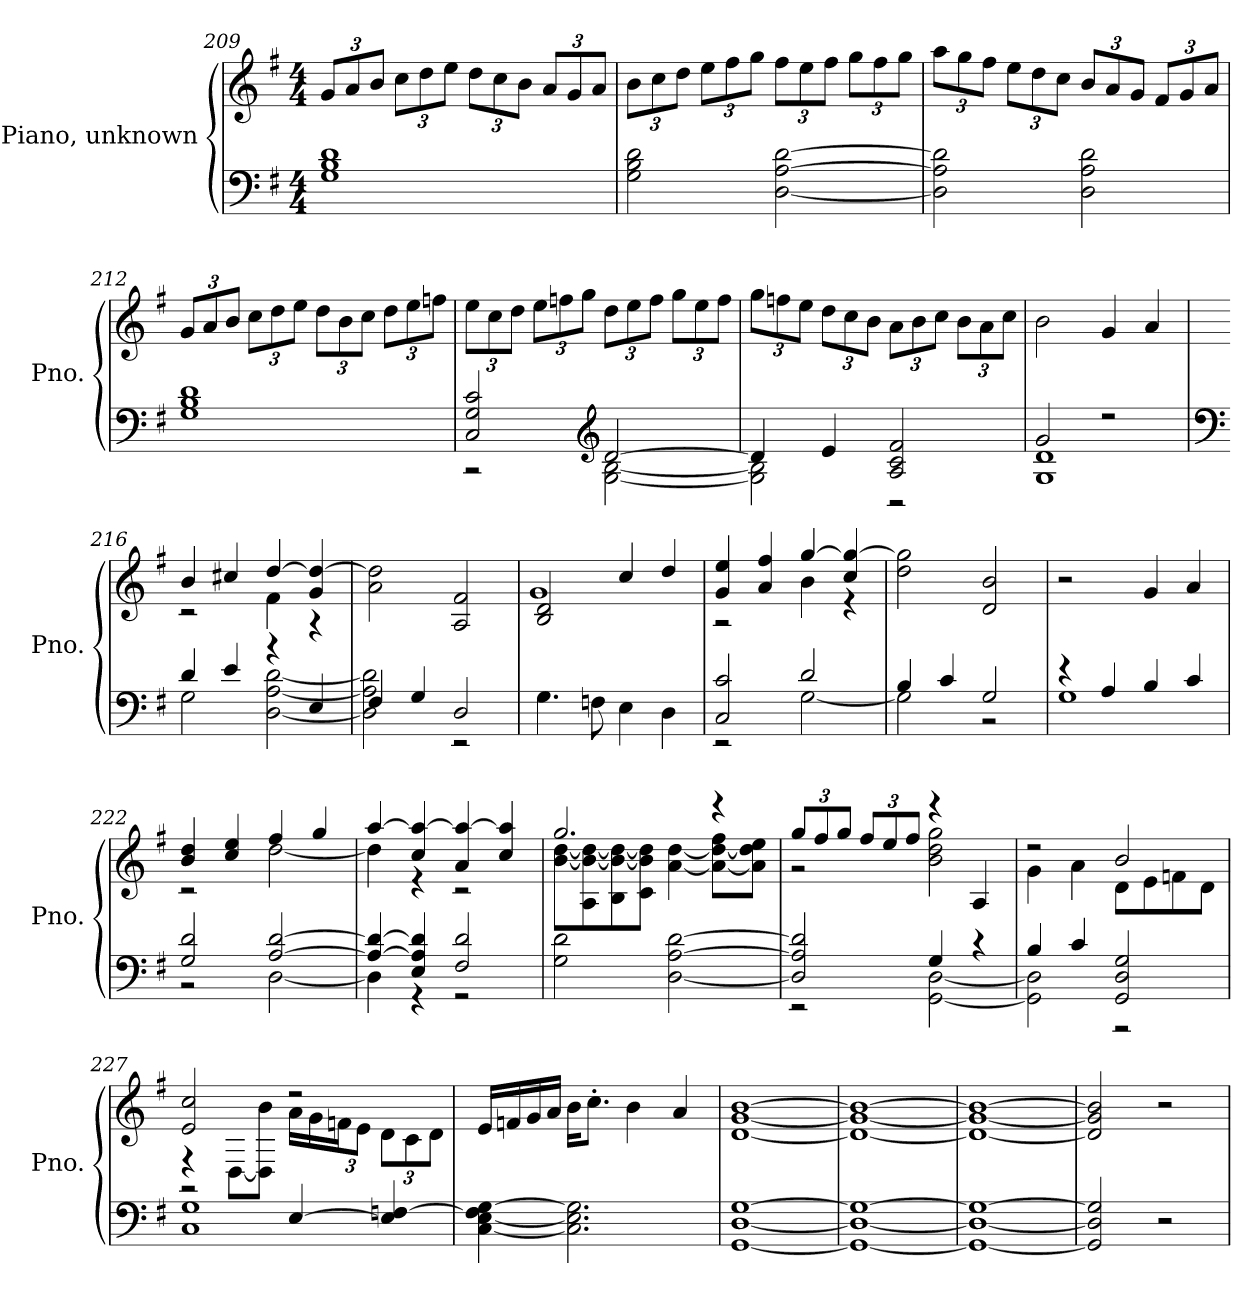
**kern	**kern
*part1	*part1
*staff2	*staff1
*I"Piano, unknown	*
*I'Pno.	*
*clefF4	*clefG2
*k[f#]	*k[f#]
*M4/4	*M4/4
*	*Xbrackettup
=209	=209
1G 1B 1d	12g/L
.	12a/
.	12b/J
.	12cc\L
.	12dd\
.	12ee\J
.	12dd\L
.	12cc\
.	12b\J
.	12a/L
.	12g/
.	12a/J
!!LO:LB:g=z
=210	=210
2G\ 2B\ 2d\	12b\L
.	12cc\
.	12dd\J
.	12ee\L
.	12ff#\
.	12gg\J
[2D\ [2A\ [2d\	12ff#\L
.	12ee\
.	12ff#\J
.	12gg\L
.	12ff#\
.	12gg\J
=211	=211
2D\] 2A\] 2d\]	12aa\L
.	12gg\
.	12ff#\J
.	12ee\L
.	12dd\
.	12cc\J
2D\ 2A\ 2d\	12b/L
.	12a/
.	12g/J
.	12f#/L
.	12g/
.	12a/J
=212	=212
1G 1B 1d	12g/L
.	12a/
.	12b/J
.	12cc\L
.	12dd\
.	12ee\J
.	12dd\L
.	12b\
.	12cc\J
.	12dd\L
.	12ee\
.	12ffn\J
!!LO:LB:g=z
=213	=213
*^	*
2C/ 2G/ 2c/	2r	12ee\L
.	.	12cc\
.	.	12dd\J
.	.	12ee\L
.	.	12ffn\
.	.	12gg\J
*clefG2	*	*
[2d/	[2G\ [2B\	12dd\L
.	.	12ee\
.	.	12ff\J
.	.	12gg\L
.	.	12ee\
.	.	12ff\J
=214	=214	=214
4d/]	2G\] 2B\]	12gg\L
.	.	12ffn\
.	.	12ee\J
4e/	.	12dd\L
.	.	12cc\
.	.	12b\J
2A/ 2c/ 2f#/	2r	12a\L
.	.	12b\
.	.	12cc\J
.	.	12b\L
.	.	12a\
.	.	12cc\J
=215	=215	=215
2g/	1G 1d	2b\
2r	.	4g/
.	.	4a/
=216	=216	=216
*clefF4	*	*
*	*	*^
4d/	2G\	4b/	2r
4e/	.	4cc#X/	.
4r	[2D\ [2A\ [2d\	[4dd/	4f#\
4E/	.	4g/ 4dd/_	4r
*	*	*v	*v
=217	=217	=217
4F#/	2D\] 2A\] 2d\]	2a\ 2dd\]
4G/	.	.
2D/	2r	2A/ 2f#/
*v	*v	*
!!LO:LB:g=z
=218	=218
*	*^
4.G\	2B/ 2d/	1g
8Fn\	.	.
4E\	4cc/	.
4D\	4dd/	.
=219	=219	=219
*^	*	*
2C/ 2c/	2r	4g/ 4ee/	2r
.	.	4a/ 4ff#/	.
2d/	[2G\	[4gg/	4b\
.	.	4cc/ 4gg/_	4r
*	*	*v	*v
=220	=220	=220
4B/	2G\]	2dd\ 2gg\]
4c/	.	.
2G/	2r	2d/ 2b/
=221	=221	=221
4r	1G	2r
4A/	.	.
4B/	.	4g/
4c/	.	4a/
=222	=222	=222
*	*	*^
2G/ 2d/	2r	4b/ 4dd/	2r
.	.	4cc/ 4ee/	.
[2A/ [2d/	[2D\	4ff#/	[2dd\
.	.	4gg/	.
=223	=223	=223	=223
4A/_ 4d/_	4D\]	[4aa/	4dd\]
4E/ 4A/] 4d/]	4r	4cc/ 4aa/_	4r
2F#/ 2d/	2r	4a/ 4aa/_	2r
.	.	4cc/ 4aa/]	.
*v	*v	*	*
!!LO:LB:g=z	!!
=224	=224	=224
2G\ 2d\	2.gg/	[8b\ [8dd\L
.	.	8A\ 8b\_ 8dd\_
.	.	8B\ 8b\_ 8dd\_
.	.	8c\ 8b\] 8dd\]J
[2D\ [2A\ [2d\	.	[4a\ [4dd\
.	4r	8a\_ 8dd\_ 8ff#\L
.	.	8a\] 8dd\] 8ee\J
=225	=225	=225
*^	*	*
2D/] 2A/] 2d/]	2r	12gg/L	2r
.	.	12ff#/	.
.	.	12gg/J	.
.	.	12ff#/L	.
.	.	12ee/	.
.	.	12ff#/J	.
4G/	[2GG\ [2D\	4r	2b\ 2dd\ 2gg\
4r	.	4A/	.
=226	=226	=226	=226
4B/	2GG\] 2D\]	2r	4g\
4c/	.	.	4a\
2GG/ 2D/ 2G/	2r	2b/	8d\L
.	.	.	8e\
.	.	.	8fn\
.	.	.	8d\J
=227	=227	=227	=227
2r	1C 1G	2e/ 2cc/	4r
.	.	.	[8D\L
.	.	.	8D\] 8b\J
[4E/	.	2r	16a\LL
.	.	.	16g\
.	.	.	24fn\J
.	.	.	12e\J
4E/] [4Fn/	.	.	12d\L
.	.	.	12c\
.	.	.	12d\J
*v	*v	*	*
*	*v	*v
!!LO:PB:g=z
=228	=228
[4C\ [4E\ 4F\] [4G\	16e/LL
.	16fn/
.	16g/
.	16a/JJ
2.C\] 2.E\] 2.G\]	16b\KL
.	8.cc'\J
.	4b\
.	4a/
=229	=229
[1GG [1D [1G	[1d [1g [1b
=230	=230
1GG_ 1D_ 1G_	1d_ 1g_ 1b_
=231	=231
1GG_ 1D_ 1G_	1d_ 1g_ 1b_
=232	=232
2GG/] 2D/] 2G/]	2d/] 2g/] 2b/]
2r	2r
=	=
*-	*-
